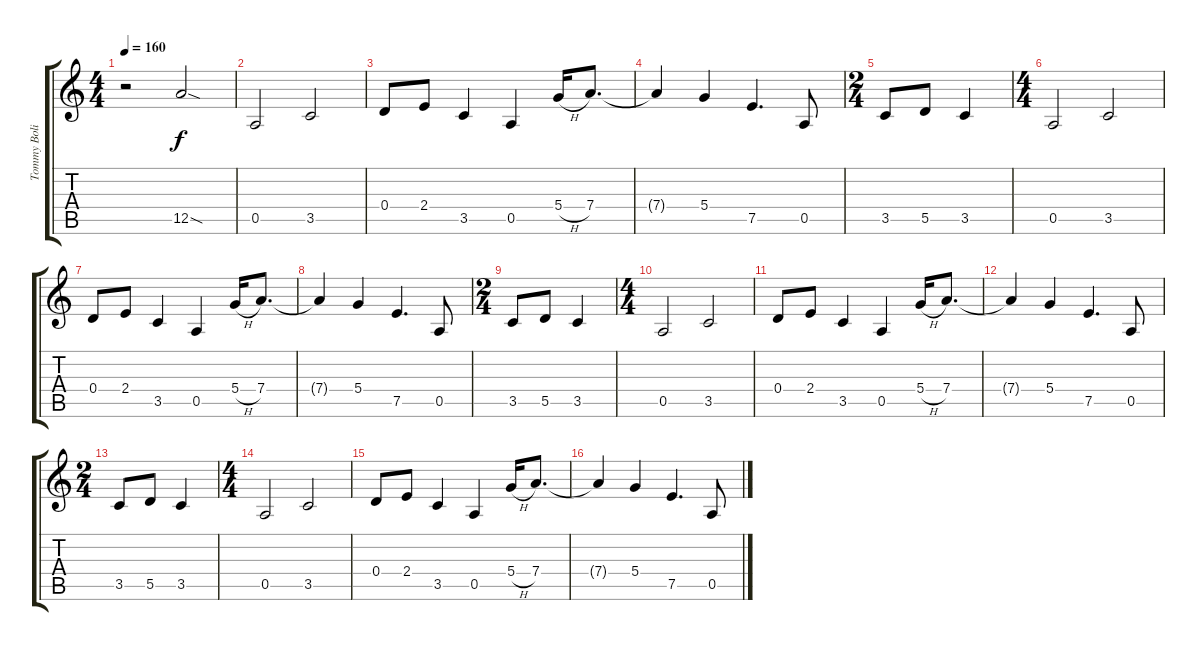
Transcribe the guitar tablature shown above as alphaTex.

\track ("Tommy Bolin" "Tommy Boli") {instrument overdrivenguitar}
\staff {score tabs}
\tuning (E4 B3 G3 D3 A2 E2) {hide}
\ts (4 4)
\tempo 160
\clef g2
\ks c
r.2{dy f instrument overdrivenguitar} 12.5{sod}.2 |
0.5.2 3.5.2 |
0.4.8 2.4.8 3.5.4 0.5.4 5.4{h}.16 7.4.8{d} |
7.4{t}.4 5.4.4 7.5.4{d} 0.5.8 |
\ts (2 4)
3.5.8 5.5.8 3.5.4 |
\ts (4 4)
0.5.2 3.5.2 |
0.4.8 2.4.8 3.5.4 0.5.4 5.4{h}.16 7.4.8{d} |
7.4{t}.4 5.4.4 7.5.4{d} 0.5.8 |
\ts (2 4)
3.5.8 5.5.8 3.5.4 |
\ts (4 4)
0.5.2 3.5.2 |
0.4.8 2.4.8 3.5.4 0.5.4 5.4{h}.16 7.4.8{d} |
7.4{t}.4 5.4.4 7.5.4{d} 0.5.8 |
\ts (2 4)
3.5.8 5.5.8 3.5.4 |
\ts (4 4)
0.5.2 3.5.2 |
0.4.8 2.4.8 3.5.4 0.5.4 5.4{h}.16 7.4.8{d} |
7.4{t}.4 5.4.4 7.5.4{d} 0.5.8
